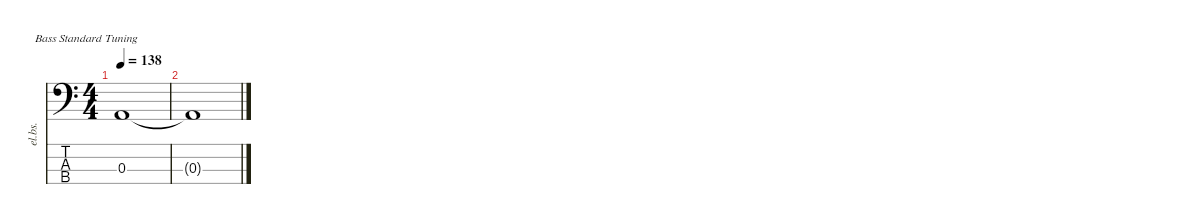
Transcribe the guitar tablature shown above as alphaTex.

\defaultSystemsLayout 4
\hideDynamics
\bracketExtendMode nobrackets
\track ("Basse" "el.bs.") {instrument electricbassfinger}
\staff {score tabs}
\tuning (G2 D2 A1 E1)
\ts (4 4)
\tempo 138
\clef f4
\ks aminor
0.3.1{dy f} |
0.3{t}.1
